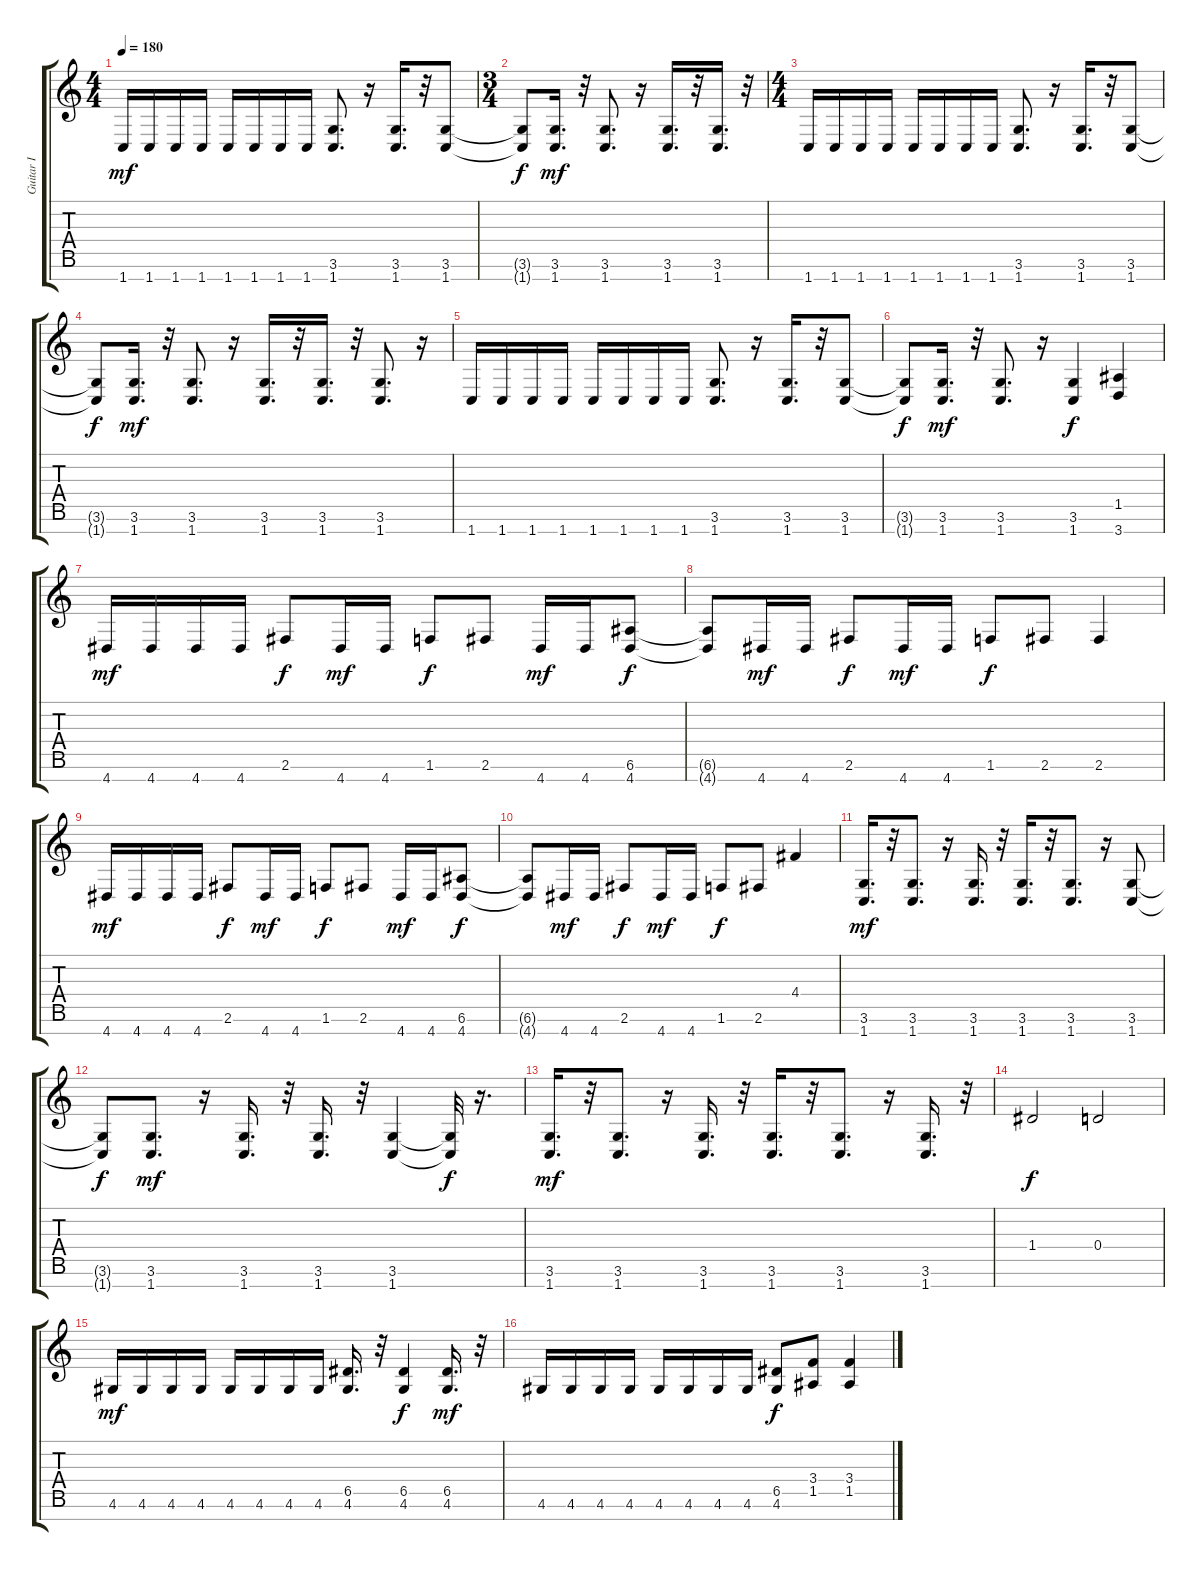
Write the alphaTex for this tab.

\track ("Guitar I" "Guitar I") {instrument distortionguitar}
\staff {score tabs}
\tuning (E4 B3 G3 D3 A2 E2 B1) {hide}
\ts (4 4)
\tempo 180
\clef g2
\ks c
1.7.16{dy mf} 1.7.16 1.7.16 1.7.16 1.7.16 1.7.16 1.7.16 1.7.16 (3.6 1.7).8{d} r.16 (3.6 1.7).16{d} r.32 (3.6 1.7).8 |
\ts (3 4)
(3.6{t} 1.7{t}).8{dy f} (3.6 1.7).16{d dy mf} r.32 (3.6 1.7).8{d} r.16 (3.6 1.7).16{d} r.32 (3.6 1.7).16{d} r.32 |
\ts (4 4)
1.7.16 1.7.16 1.7.16 1.7.16 1.7.16 1.7.16 1.7.16 1.7.16 (3.6 1.7).8{d} r.16 (3.6 1.7).16{d} r.32 (3.6 1.7).8 |
(3.6{t} 1.7{t}).8{dy f} (3.6 1.7).16{d dy mf} r.32 (3.6 1.7).8{d} r.16 (3.6 1.7).16{d} r.32 (3.6 1.7).16{d} r.32 (3.6 1.7).8{d} r.16 |
1.7.16 1.7.16 1.7.16 1.7.16 1.7.16 1.7.16 1.7.16 1.7.16 (3.6 1.7).8{d} r.16 (3.6 1.7).16{d} r.32 (3.6 1.7).8 |
(3.6{t} 1.7{t}).8{dy f} (3.6 1.7).16{d dy mf} r.32 (3.6 1.7).8{d} r.16 (3.6 1.7).4{dy f} (1.5 3.7).4 |
4.7.16{dy mf} 4.7.16 4.7.16 4.7.16 2.6.8{dy f} 4.7.16{dy mf} 4.7.16 1.6.8{dy f} 2.6.8 4.7.16{dy mf} 4.7.16 (6.6 4.7).8{dy f} |
(6.6{t} 4.7{t}).8 4.7.16{dy mf} 4.7.16 2.6.8{dy f} 4.7.16{dy mf} 4.7.16 1.6.8{dy f} 2.6.8 2.6.4 |
4.7.16{dy mf} 4.7.16 4.7.16 4.7.16 2.6.8{dy f} 4.7.16{dy mf} 4.7.16 1.6.8{dy f} 2.6.8 4.7.16{dy mf} 4.7.16 (6.6 4.7).8{dy f} |
(6.6{t} 4.7{t}).8 4.7.16{dy mf} 4.7.16 2.6.8{dy f} 4.7.16{dy mf} 4.7.16 1.6.8{dy f} 2.6.8 4.4.4 |
(3.6 1.7).16{d dy mf} r.32 (3.6 1.7).8{d} r.16 (3.6 1.7).16{d} r.32 (3.6 1.7).16{d} r.32 (3.6 1.7).8{d} r.16 (3.6 1.7).8 |
(3.6{t} 1.7{t}).8{dy f} (3.6 1.7).8{d dy mf} r.16 (3.6 1.7).16{d} r.32 (3.6 1.7).16{d} r.32 (3.6 1.7).4 (3.6{t} 1.7{t}).32{dy f} r.16{d} |
(3.6 1.7).16{d dy mf} r.32 (3.6 1.7).8{d} r.16 (3.6 1.7).16{d} r.32 (3.6 1.7).16{d} r.32 (3.6 1.7).8{d} r.16 (3.6 1.7).16{d} r.32 |
1.4.2{dy f} 0.4.2 |
4.6.16{dy mf} 4.6.16 4.6.16 4.6.16 4.6.16 4.6.16 4.6.16 4.6.16 (6.5 4.6).16{d} r.32 (6.5 4.6).4{dy f} (6.5 4.6).16{d dy mf} r.32 |
4.6.16 4.6.16 4.6.16 4.6.16 4.6.16 4.6.16 4.6.16 4.6.16 (6.5 4.6).8{dy f} (3.4 1.5).8 (3.4 1.5).4
